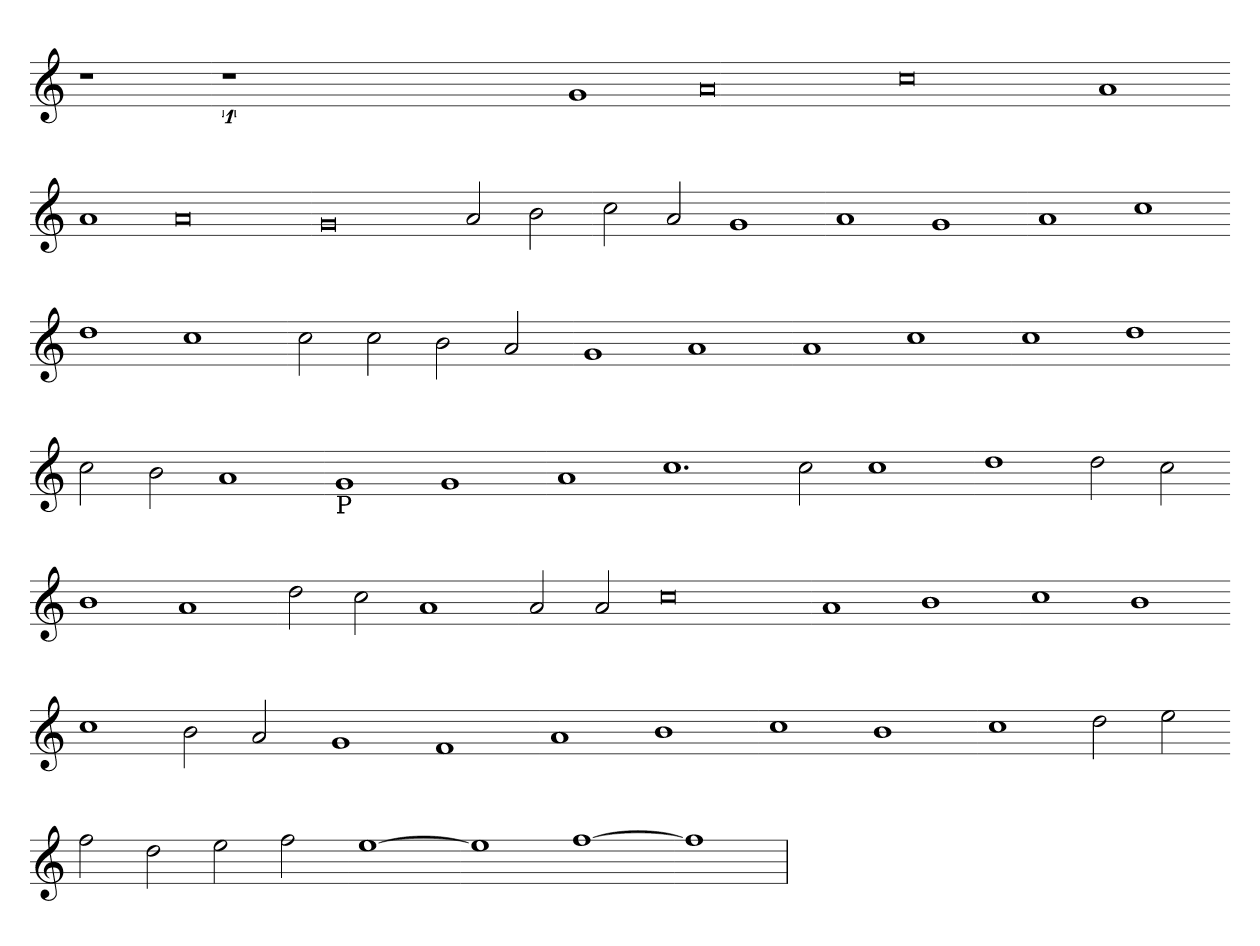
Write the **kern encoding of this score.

**kern
*part1
*staff1
*clefG2
*k[]
=
1r
=-
1%5r
1g
0a
0cc
1a
=-
1a
0a
0g
2a
2b
=-
2cc
2a
1g
=-
1a
1g
=-
1a
1cc
=-
1dd
1cc
=-
2cc
2cc
2b
2a
=-
1g
1a
=-
1a
1cc
=-
1cc
1dd
=-
2cc
2b
1a
=-
!LO:TX:b:t=P
1g
1g
=-
1a
1.cc
2cc
1cc
=-
1dd
2dd
2cc
=-
1b
1a
=-
2dd
2cc
1a
=-
2a
2a
0cc
=-
1a
1b
=-
1cc
1b
=-
1cc
2b
2a
=-
1g
1f
=-
1a
1b
=-
1cc
1b
=-
1cc
2dd
2ee
=-
2ff
2dd
2ee
2ff
=-
[1ee
=-
1ee]
[1ff
=1-
1ff]
=
*-
